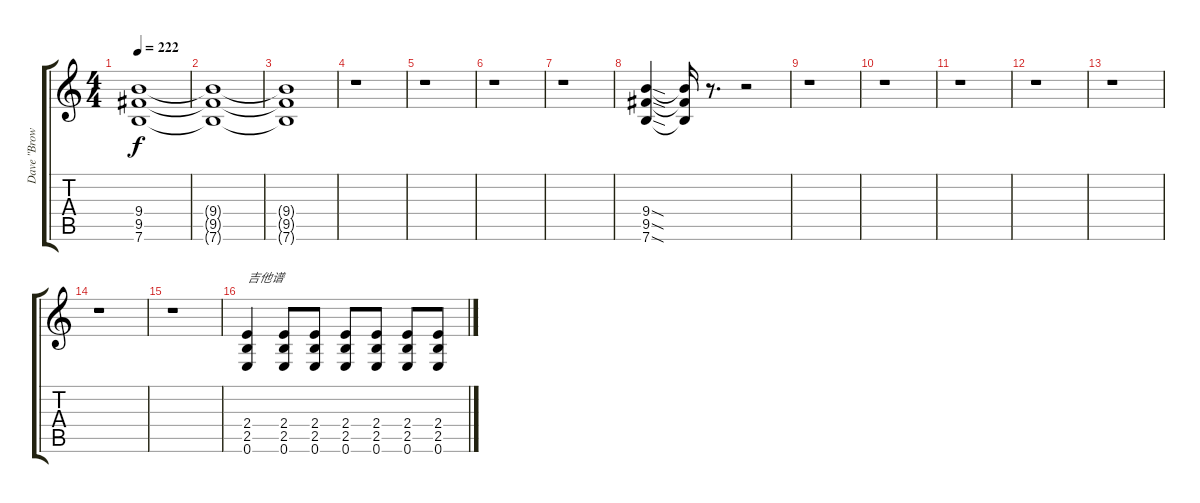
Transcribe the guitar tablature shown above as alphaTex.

\track ("Dave \"Brownsound\" Baksh" "Dave \"Brow") {instrument distortionguitar}
\staff {score tabs}
\tuning (E4 B3 G3 D3 A2 E2) {hide}
\ts (4 4)
\tempo 222
\clef g2
\ks c
(9.4{t} 9.5{t} 7.6{t}).1{dy f} |
(9.4{t} 9.5{t} 7.6{t}).1 |
(9.4{t} 9.5{t} 7.6{t}).1 |
r.1{volume 13} |
r.1 |
r.1 |
r.1 |
(9.4{sod} 9.5{sod} 7.6{sod}).4 (9.4{t} 9.5{t} 7.6{t}).16 r.8{d} r.2 |
r.1 |
r.1 |
r.1 |
r.1 |
r.1 |
r.1 |
r.1 |
(2.4 2.5 0.6).4{txt "吉他谱"} (2.4 2.5 0.6).8 (2.4 2.5 0.6).8 (2.4 2.5 0.6).8 (2.4 2.5 0.6).8 (2.4 2.5 0.6).8 (2.4 2.5 0.6).8
